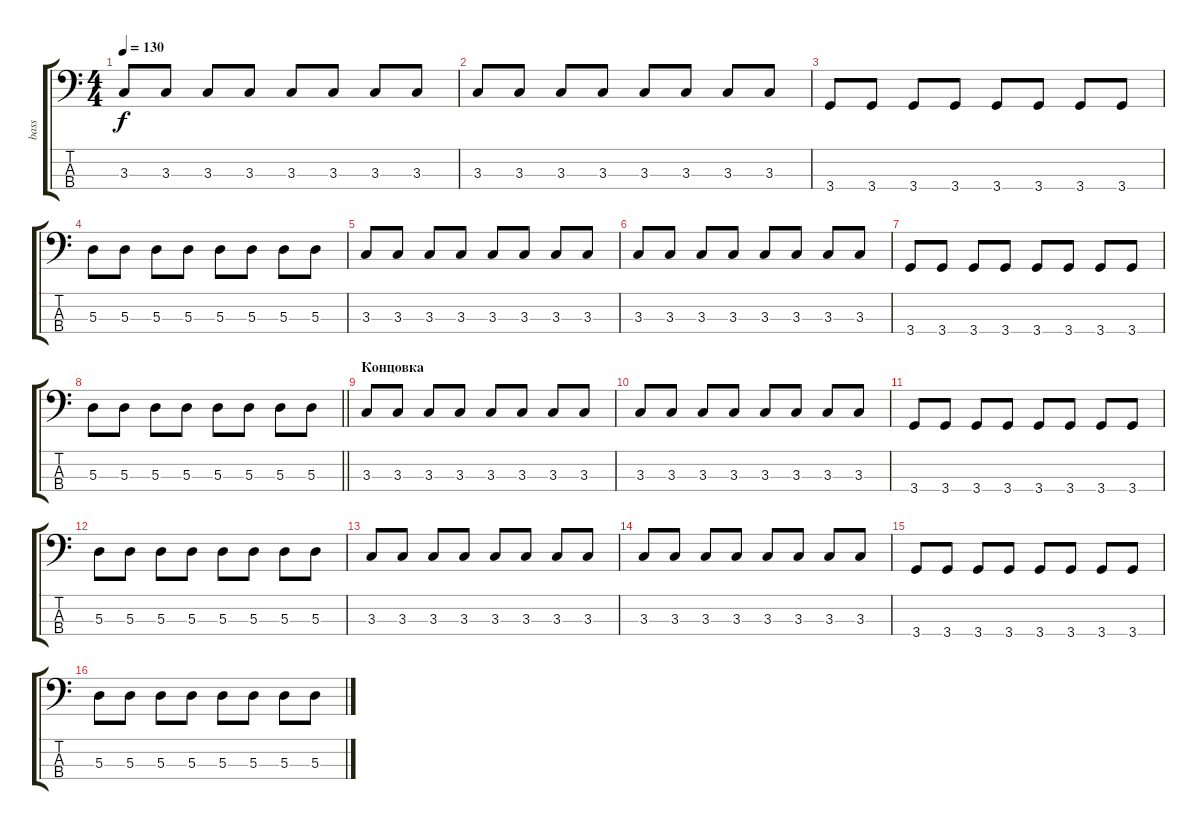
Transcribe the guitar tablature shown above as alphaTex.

\track ("bass " "bass ") {instrument electricbassfinger}
\staff {score tabs}
\tuning (G2 D2 A1 E1) {hide}
\ts (4 4)
\tempo 130
\clef f4
\ks c
3.3.8{dy f} 3.3.8 3.3.8 3.3.8 3.3.8 3.3.8 3.3.8 3.3.8 |
3.3.8 3.3.8 3.3.8 3.3.8 3.3.8 3.3.8 3.3.8 3.3.8 |
3.4.8 3.4.8 3.4.8 3.4.8 3.4.8 3.4.8 3.4.8 3.4.8 |
5.3.8 5.3.8 5.3.8 5.3.8 5.3.8 5.3.8 5.3.8 5.3.8 |
3.3.8 3.3.8 3.3.8 3.3.8 3.3.8 3.3.8 3.3.8 3.3.8 |
3.3.8 3.3.8 3.3.8 3.3.8 3.3.8 3.3.8 3.3.8 3.3.8 |
3.4.8 3.4.8 3.4.8 3.4.8 3.4.8 3.4.8 3.4.8 3.4.8 |
\barLineRight lightlight
5.3.8 5.3.8 5.3.8 5.3.8 5.3.8 5.3.8 5.3.8 5.3.8 |
\section ("" "Концовка")
3.3.8 3.3.8 3.3.8 3.3.8 3.3.8 3.3.8 3.3.8 3.3.8 |
3.3.8 3.3.8 3.3.8 3.3.8 3.3.8 3.3.8 3.3.8 3.3.8 |
3.4.8 3.4.8 3.4.8 3.4.8 3.4.8 3.4.8 3.4.8 3.4.8 |
5.3.8 5.3.8 5.3.8 5.3.8 5.3.8 5.3.8 5.3.8 5.3.8 |
3.3.8 3.3.8 3.3.8 3.3.8 3.3.8 3.3.8 3.3.8 3.3.8 |
3.3.8 3.3.8 3.3.8 3.3.8 3.3.8 3.3.8 3.3.8 3.3.8 |
3.4.8 3.4.8 3.4.8 3.4.8 3.4.8 3.4.8 3.4.8 3.4.8 |
5.3.8 5.3.8 5.3.8 5.3.8 5.3.8 5.3.8 5.3.8 5.3.8
